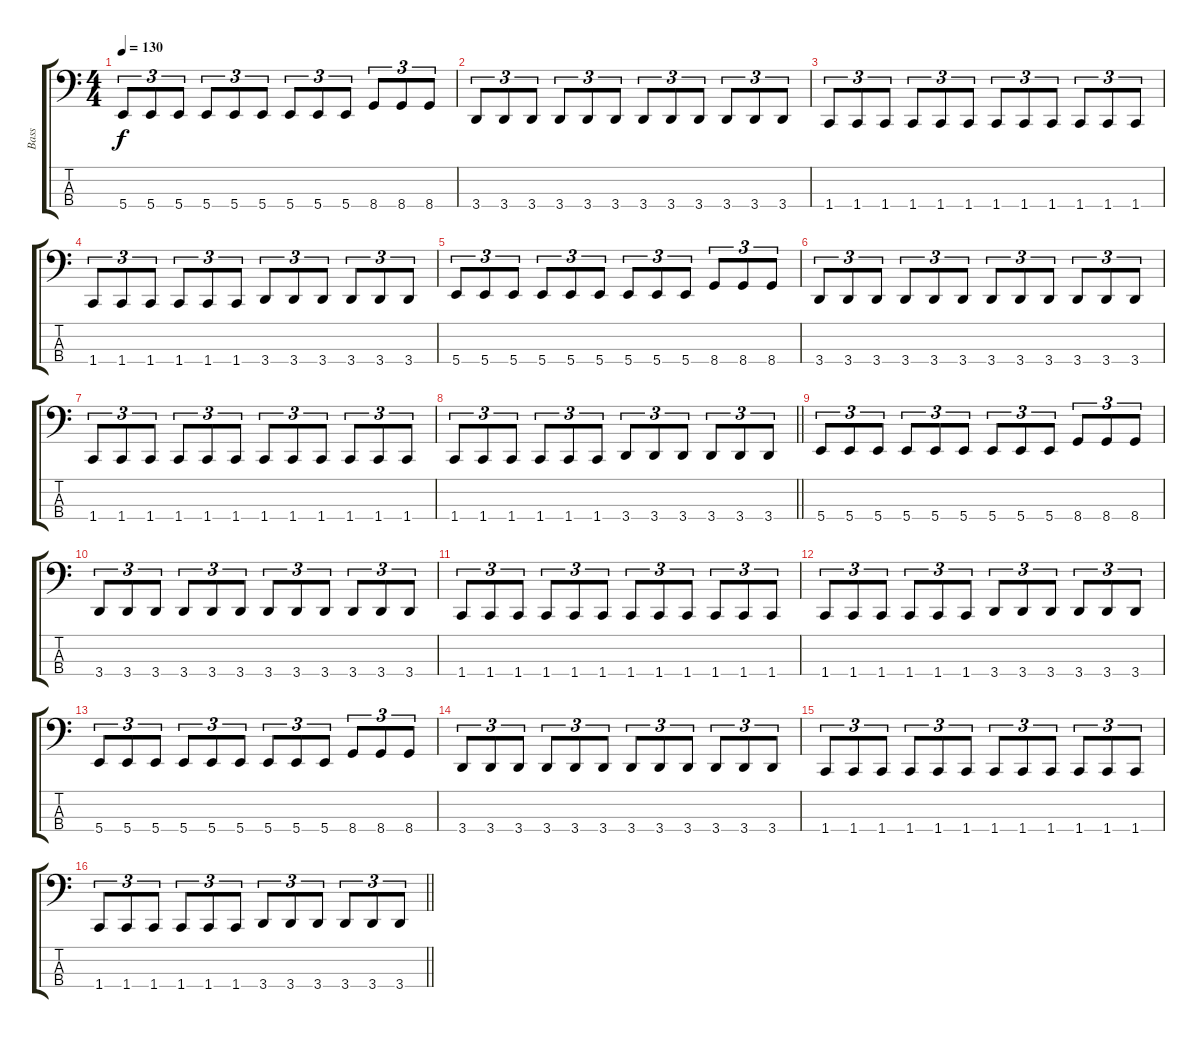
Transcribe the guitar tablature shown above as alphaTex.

\track ("Bass" "Bass") {instrument electricbasspick}
\staff {score tabs}
\tuning (E2 B1 Gb1 B0) {hide}
\ts (4 4)
\tempo 130
\clef f4
\ks c
5.4.8{tu (3 2) dy f} 5.4.8{tu (3 2)} 5.4.8{tu (3 2)} 5.4.8{tu (3 2)} 5.4.8{tu (3 2)} 5.4.8{tu (3 2)} 5.4.8{tu (3 2)} 5.4.8{tu (3 2)} 5.4.8{tu (3 2)} 8.4.8{tu (3 2)} 8.4.8{tu (3 2)} 8.4.8{tu (3 2)} |
3.4.8{tu (3 2)} 3.4.8{tu (3 2)} 3.4.8{tu (3 2)} 3.4.8{tu (3 2)} 3.4.8{tu (3 2)} 3.4.8{tu (3 2)} 3.4.8{tu (3 2)} 3.4.8{tu (3 2)} 3.4.8{tu (3 2)} 3.4.8{tu (3 2)} 3.4.8{tu (3 2)} 3.4.8{tu (3 2)} |
1.4.8{tu (3 2)} 1.4.8{tu (3 2)} 1.4.8{tu (3 2)} 1.4.8{tu (3 2)} 1.4.8{tu (3 2)} 1.4.8{tu (3 2)} 1.4.8{tu (3 2)} 1.4.8{tu (3 2)} 1.4.8{tu (3 2)} 1.4.8{tu (3 2)} 1.4.8{tu (3 2)} 1.4.8{tu (3 2)} |
1.4.8{tu (3 2)} 1.4.8{tu (3 2)} 1.4.8{tu (3 2)} 1.4.8{tu (3 2)} 1.4.8{tu (3 2)} 1.4.8{tu (3 2)} 3.4.8{tu (3 2)} 3.4.8{tu (3 2)} 3.4.8{tu (3 2)} 3.4.8{tu (3 2)} 3.4.8{tu (3 2)} 3.4.8{tu (3 2)} |
5.4.8{tu (3 2)} 5.4.8{tu (3 2)} 5.4.8{tu (3 2)} 5.4.8{tu (3 2)} 5.4.8{tu (3 2)} 5.4.8{tu (3 2)} 5.4.8{tu (3 2)} 5.4.8{tu (3 2)} 5.4.8{tu (3 2)} 8.4.8{tu (3 2)} 8.4.8{tu (3 2)} 8.4.8{tu (3 2)} |
3.4.8{tu (3 2)} 3.4.8{tu (3 2)} 3.4.8{tu (3 2)} 3.4.8{tu (3 2)} 3.4.8{tu (3 2)} 3.4.8{tu (3 2)} 3.4.8{tu (3 2)} 3.4.8{tu (3 2)} 3.4.8{tu (3 2)} 3.4.8{tu (3 2)} 3.4.8{tu (3 2)} 3.4.8{tu (3 2)} |
1.4.8{tu (3 2)} 1.4.8{tu (3 2)} 1.4.8{tu (3 2)} 1.4.8{tu (3 2)} 1.4.8{tu (3 2)} 1.4.8{tu (3 2)} 1.4.8{tu (3 2)} 1.4.8{tu (3 2)} 1.4.8{tu (3 2)} 1.4.8{tu (3 2)} 1.4.8{tu (3 2)} 1.4.8{tu (3 2)} |
\barLineRight lightlight
1.4.8{tu (3 2)} 1.4.8{tu (3 2)} 1.4.8{tu (3 2)} 1.4.8{tu (3 2)} 1.4.8{tu (3 2)} 1.4.8{tu (3 2)} 3.4.8{tu (3 2)} 3.4.8{tu (3 2)} 3.4.8{tu (3 2)} 3.4.8{tu (3 2)} 3.4.8{tu (3 2)} 3.4.8{tu (3 2)} |
5.4.8{tu (3 2)} 5.4.8{tu (3 2)} 5.4.8{tu (3 2)} 5.4.8{tu (3 2)} 5.4.8{tu (3 2)} 5.4.8{tu (3 2)} 5.4.8{tu (3 2)} 5.4.8{tu (3 2)} 5.4.8{tu (3 2)} 8.4.8{tu (3 2)} 8.4.8{tu (3 2)} 8.4.8{tu (3 2)} |
3.4.8{tu (3 2)} 3.4.8{tu (3 2)} 3.4.8{tu (3 2)} 3.4.8{tu (3 2)} 3.4.8{tu (3 2)} 3.4.8{tu (3 2)} 3.4.8{tu (3 2)} 3.4.8{tu (3 2)} 3.4.8{tu (3 2)} 3.4.8{tu (3 2)} 3.4.8{tu (3 2)} 3.4.8{tu (3 2)} |
1.4.8{tu (3 2)} 1.4.8{tu (3 2)} 1.4.8{tu (3 2)} 1.4.8{tu (3 2)} 1.4.8{tu (3 2)} 1.4.8{tu (3 2)} 1.4.8{tu (3 2)} 1.4.8{tu (3 2)} 1.4.8{tu (3 2)} 1.4.8{tu (3 2)} 1.4.8{tu (3 2)} 1.4.8{tu (3 2)} |
1.4.8{tu (3 2)} 1.4.8{tu (3 2)} 1.4.8{tu (3 2)} 1.4.8{tu (3 2)} 1.4.8{tu (3 2)} 1.4.8{tu (3 2)} 3.4.8{tu (3 2)} 3.4.8{tu (3 2)} 3.4.8{tu (3 2)} 3.4.8{tu (3 2)} 3.4.8{tu (3 2)} 3.4.8{tu (3 2)} |
5.4.8{tu (3 2)} 5.4.8{tu (3 2)} 5.4.8{tu (3 2)} 5.4.8{tu (3 2)} 5.4.8{tu (3 2)} 5.4.8{tu (3 2)} 5.4.8{tu (3 2)} 5.4.8{tu (3 2)} 5.4.8{tu (3 2)} 8.4.8{tu (3 2)} 8.4.8{tu (3 2)} 8.4.8{tu (3 2)} |
3.4.8{tu (3 2)} 3.4.8{tu (3 2)} 3.4.8{tu (3 2)} 3.4.8{tu (3 2)} 3.4.8{tu (3 2)} 3.4.8{tu (3 2)} 3.4.8{tu (3 2)} 3.4.8{tu (3 2)} 3.4.8{tu (3 2)} 3.4.8{tu (3 2)} 3.4.8{tu (3 2)} 3.4.8{tu (3 2)} |
1.4.8{tu (3 2)} 1.4.8{tu (3 2)} 1.4.8{tu (3 2)} 1.4.8{tu (3 2)} 1.4.8{tu (3 2)} 1.4.8{tu (3 2)} 1.4.8{tu (3 2)} 1.4.8{tu (3 2)} 1.4.8{tu (3 2)} 1.4.8{tu (3 2)} 1.4.8{tu (3 2)} 1.4.8{tu (3 2)} |
\barLineRight lightlight
1.4.8{tu (3 2)} 1.4.8{tu (3 2)} 1.4.8{tu (3 2)} 1.4.8{tu (3 2)} 1.4.8{tu (3 2)} 1.4.8{tu (3 2)} 3.4.8{tu (3 2)} 3.4.8{tu (3 2)} 3.4.8{tu (3 2)} 3.4.8{tu (3 2)} 3.4.8{tu (3 2)} 3.4.8{tu (3 2)}
